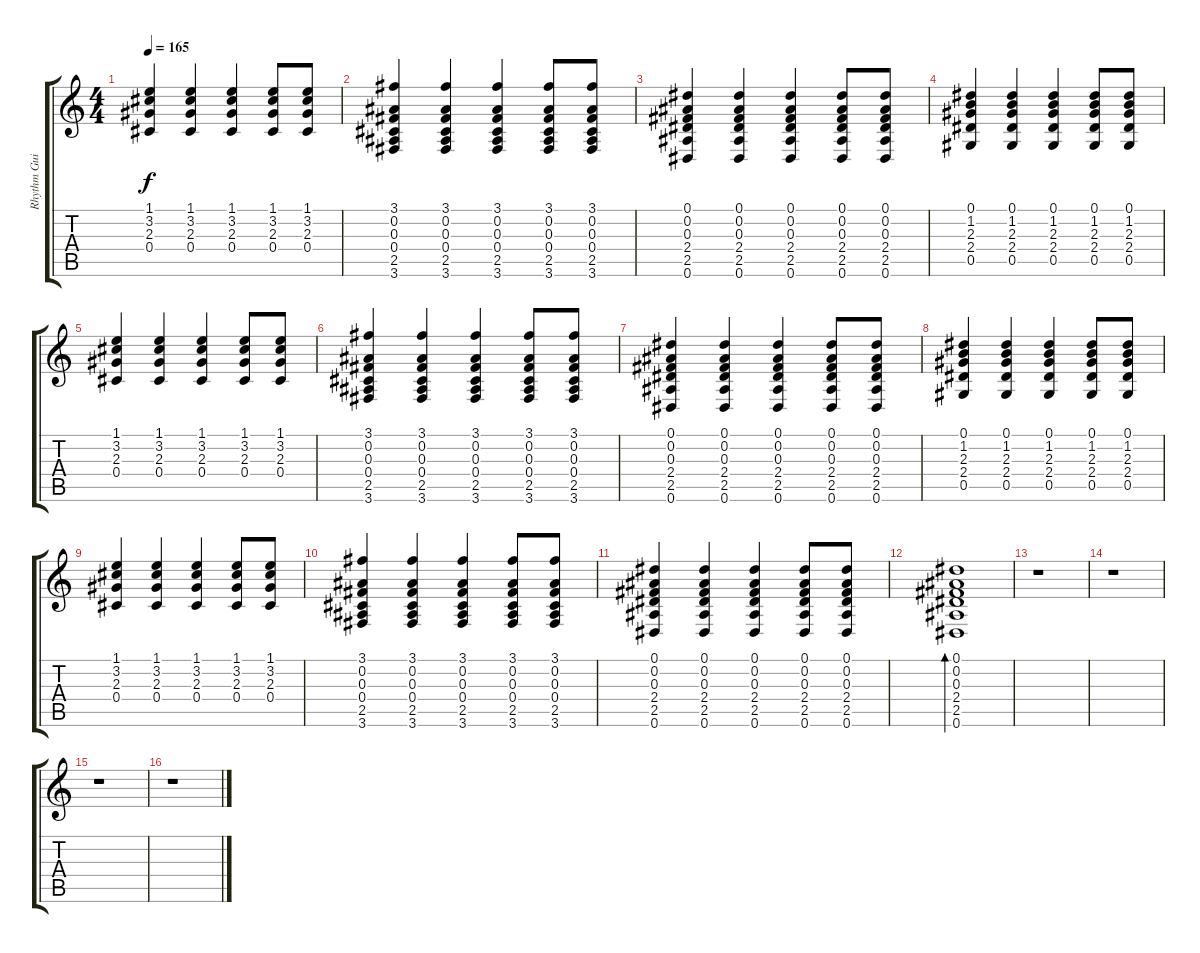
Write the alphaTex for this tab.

\track ("Rhythm Guitar (Clean)" "Rhythm Gui") {instrument electricguitarclean}
\staff {score tabs}
\tuning (Eb4 Bb3 Gb3 Db3 Ab2 Eb2) {hide}
\ts (4 4)
\tempo 165
\clef g2
\ks c
(1.1 3.2 2.3 0.4).4{dy f} (1.1 3.2 2.3 0.4).4 (1.1 3.2 2.3 0.4).4 (1.1 3.2 2.3 0.4).8 (1.1 3.2 2.3 0.4).8 |
(3.1 0.2 0.3 0.4 2.5 3.6).4 (3.1 0.2 0.3 0.4 2.5 3.6).4 (3.1 0.2 0.3 0.4 2.5 3.6).4 (3.1 0.2 0.3 0.4 2.5 3.6).8 (3.1 0.2 0.3 0.4 2.5 3.6).8 |
(0.1 0.2 0.3 2.4 2.5 0.6).4 (0.1 0.2 0.3 2.4 2.5 0.6).4 (0.1 0.2 0.3 2.4 2.5 0.6).4 (0.1 0.2 0.3 2.4 2.5 0.6).8 (0.1 0.2 0.3 2.4 2.5 0.6).8 |
(0.1 1.2 2.3 2.4 0.5).4 (0.1 1.2 2.3 2.4 0.5).4 (0.1 1.2 2.3 2.4 0.5).4 (0.1 1.2 2.3 2.4 0.5).8 (0.1 1.2 2.3 2.4 0.5).8 |
(1.1 3.2 2.3 0.4).4 (1.1 3.2 2.3 0.4).4 (1.1 3.2 2.3 0.4).4 (1.1 3.2 2.3 0.4).8 (1.1 3.2 2.3 0.4).8 |
(3.1 0.2 0.3 0.4 2.5 3.6).4 (3.1 0.2 0.3 0.4 2.5 3.6).4 (3.1 0.2 0.3 0.4 2.5 3.6).4 (3.1 0.2 0.3 0.4 2.5 3.6).8 (3.1 0.2 0.3 0.4 2.5 3.6).8 |
(0.1 0.2 0.3 2.4 2.5 0.6).4 (0.1 0.2 0.3 2.4 2.5 0.6).4 (0.1 0.2 0.3 2.4 2.5 0.6).4 (0.1 0.2 0.3 2.4 2.5 0.6).8 (0.1 0.2 0.3 2.4 2.5 0.6).8 |
(0.1 1.2 2.3 2.4 0.5).4 (0.1 1.2 2.3 2.4 0.5).4 (0.1 1.2 2.3 2.4 0.5).4 (0.1 1.2 2.3 2.4 0.5).8 (0.1 1.2 2.3 2.4 0.5).8 |
(1.1 3.2 2.3 0.4).4 (1.1 3.2 2.3 0.4).4 (1.1 3.2 2.3 0.4).4 (1.1 3.2 2.3 0.4).8 (1.1 3.2 2.3 0.4).8 |
(3.1 0.2 0.3 0.4 2.5 3.6).4 (3.1 0.2 0.3 0.4 2.5 3.6).4 (3.1 0.2 0.3 0.4 2.5 3.6).4 (3.1 0.2 0.3 0.4 2.5 3.6).8 (3.1 0.2 0.3 0.4 2.5 3.6).8 |
(0.1 0.2 0.3 2.4 2.5 0.6).4 (0.1 0.2 0.3 2.4 2.5 0.6).4 (0.1 0.2 0.3 2.4 2.5 0.6).4 (0.1 0.2 0.3 2.4 2.5 0.6).8 (0.1 0.2 0.3 2.4 2.5 0.6).8 |
(0.1 0.2 0.3 2.4 2.5 0.6).1{bd 120} |
r.1 |
r.1 |
r.1 |
r.1
